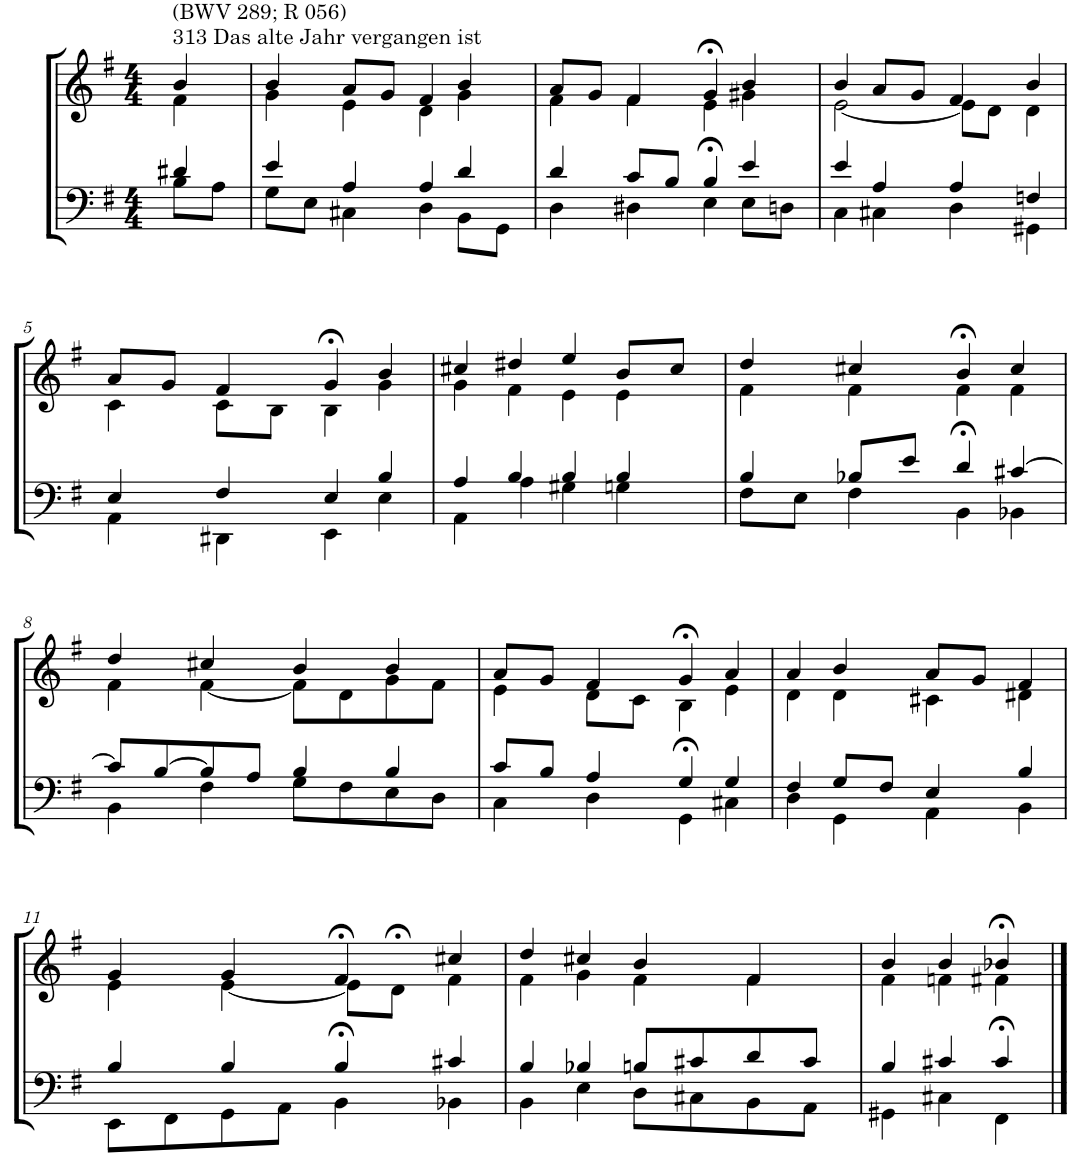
**kern	**kern
*part2	*part1
*staff2	*staff1
*I"Tenor/Baß	*I"Sopran/Alt
*clefF4	*clefG2
*k[f#]	*k[f#]
*M4/4	*M4/4
=1	=1
*^	*^
!	!	!LO:TX:a:t=313 Das alte Jahr vergangen ist	!
!	!	!LO:TX:a:t=(BWV 289; R 056)	!
4d#X/	8B\L	4b/	4f#\
.	8A\J	.	.
=2	=2	=2	=2
4e/	8G\L	4b/	4g\
.	8E\J	.	.
4A/	4C#X\	8a/L	4e\
.	.	8g/J	.
4A/	4D\	4f#/	4d\
4d/	8BB\L	4b/	4g\
.	8GG\J	.	.
=3	=3	=3	=3
4d/	4D\	8a/L	4f#\
.	.	8g/J	.
8c/L	4D#X\	4f#/	4f#\
8B/J	.	.	.
4B/	4E>\	4g>/	4e\
4e/	8E\L	4b/	4g#X\
.	8Dn\J	.	.
=4	=4	=4	=4
4e/	4C\	4b/	[2e\
4A/	4C#X\	8a/L	.
.	.	8g/J	.
4A/	4D\	4f#/	8e\L]
.	.	.	8d\J
4Fn/	4GG#X\	4b/	4d\
!!LO:LB:g=z	!!
=5	=5	=5	=5
4E/	4AA\	8a/L	4c\
.	.	8g/J	.
4F#/	4DD#X\	4f#/	8c\L
.	.	.	8B\J
4E/	4EE\	4g>/	4B\
4B/	4E\	4b/	4g\
=6	=6	=6	=6
4A/	4AA\	4cc#X/	4g\
4B/	4A\	4dd#X/	4f#\
4B/	4G#X\	4ee/	4e\
4B/	4Gn\	8b/L	4e\
.	.	8cc#/J	.
=7	=7	=7	=7
4B/	8F#\L	4dd/	4f#\
.	8E\J	.	.
8B-X/L	4F#\	4cc#X/	4f#\
8e/J	.	.	.
4d/	4BB>\	4b>/	4f#\
[4c#X/	4BB-X\	4cc#/	4f#\
!!LO:LB:g=z	!!
=8	=8	=8	=8
8c#/L]	4BB\	4dd/	4f#\
[8B/	.	.	.
8B/]	4F#\	4cc#X/	[4f#\
8A/J	.	.	.
4B/	8G\L	4b/	8f#\L]
.	8F#\	.	8d\
4B/	8E\	4b/	8g\
.	8D\J	.	8f#\J
=9	=9	=9	=9
8c/L	4C\	8a/L	4e\
8B/J	.	8g/J	.
4A/	4D\	4f#/	8d\L
.	.	.	8c\J
4G/	4GG>\	4g>/	4B\
4G/	4C#X\	4a/	4e\
=10	=10	=10	=10
4F#/	4D\	4a/	4d\
8G/L	4GG\	4b/	4d\
8F#/J	.	.	.
4E/	4AA\	8a/L	4c#X\
.	.	8g/J	.
4B/	4BB\	4f#/	4d#X\
!!LO:LB:g=z	!!
=11	=11	=11	=11
4B/	8EE\L	4g/	4e\
.	8FF#\	.	.
4B/	8GG\	4g/	[4e\
.	8AA\J	.	.
4B/	4BB>\	4f#>/	8e\L]
.	.	.	8d>\J
4c#X/	4BB-X\	4cc#X/	4f#\
=12	=12	=12	=12
4B/	4BB\	4dd/	4f#\
4B-X/	4E\	4cc#X/	4g\
8Bn/L	8D\L	4b/	4f#\
8c#X/	8C#X\	.	.
8d/	8BB\	4f#/	4f#\
8c#/J	8AA\J	.	.
=13	=13	=13	=13
4B/	4GG#X\	4b/	4f#\
4c#X/	4C#X\	4b/	4fn\
4c#/	4FF#>\	4b-X>/	4f#X\
*v	*v	*	*
*	*v	*v
==	==
*-	*-
